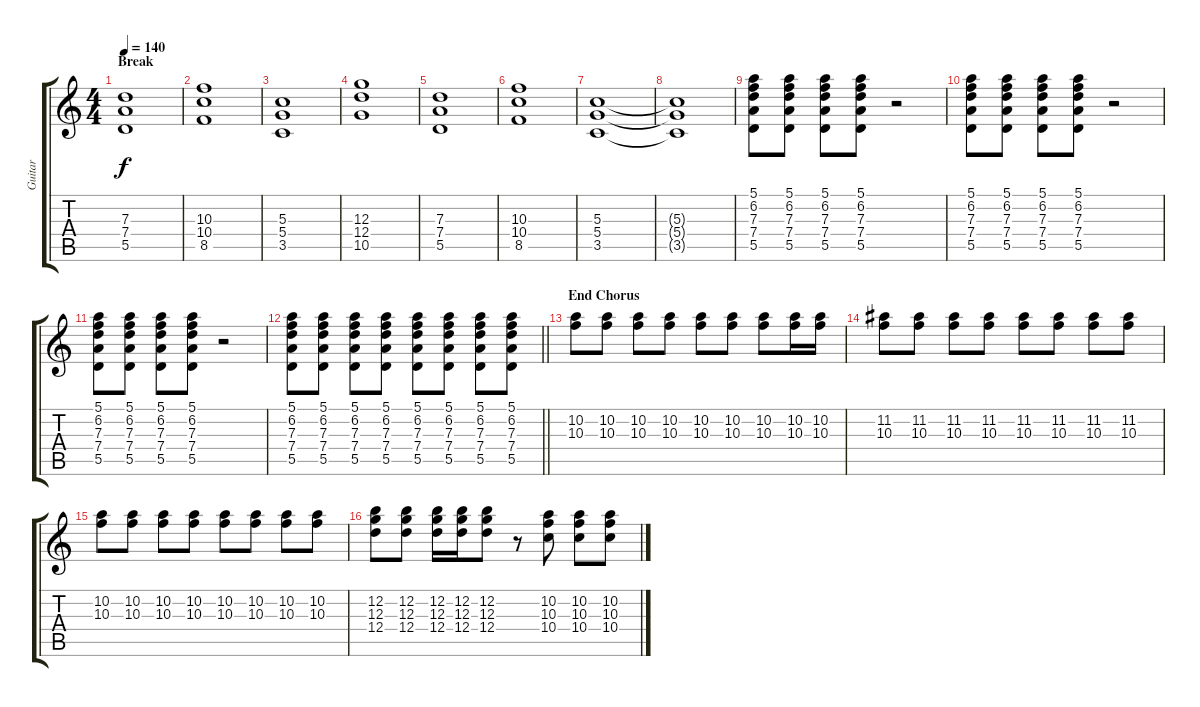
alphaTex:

\track ("Guitar " "Guitar ") {instrument distortionguitar}
\staff {score tabs}
\tuning (E4 B3 G3 D3 A2 E2) {hide}
\ts (4 4)
\section ("" "Break")
\tempo 140
\clef g2
\ks c
(7.3 7.4 5.5).1{dy f volume 12} |
(10.3 10.4 8.5).1 |
(5.3 5.4 3.5).1 |
(12.3 12.4 10.5).1 |
(7.3 7.4 5.5).1 |
(10.3 10.4 8.5).1 |
(5.3 5.4 3.5).1 |
(5.3{t} 5.4{t} 3.5{t}).1 |
(5.1 6.2 7.3 7.4 5.5).8 (5.1 6.2 7.3 7.4 5.5).8 (5.1 6.2 7.3 7.4 5.5).8 (5.1 6.2 7.3 7.4 5.5).8 r.2 |
(5.1 6.2 7.3 7.4 5.5).8 (5.1 6.2 7.3 7.4 5.5).8 (5.1 6.2 7.3 7.4 5.5).8 (5.1 6.2 7.3 7.4 5.5).8 r.2 |
(5.1 6.2 7.3 7.4 5.5).8 (5.1 6.2 7.3 7.4 5.5).8 (5.1 6.2 7.3 7.4 5.5).8 (5.1 6.2 7.3 7.4 5.5).8 r.2 |
\barLineRight lightlight
(5.1 6.2 7.3 7.4 5.5).8 (5.1 6.2 7.3 7.4 5.5).8 (5.1 6.2 7.3 7.4 5.5).8 (5.1 6.2 7.3 7.4 5.5).8 (5.1 6.2 7.3 7.4 5.5).8 (5.1 6.2 7.3 7.4 5.5).8 (5.1 6.2 7.3 7.4 5.5).8 (5.1 6.2 7.3 7.4 5.5).8 |
\section ("" "End Chorus")
(10.2 10.3).8 (10.2 10.3).8 (10.2 10.3).8 (10.2 10.3).8 (10.2 10.3).8 (10.2 10.3).8 (10.2 10.3).8 (10.2 10.3).16 (10.2 10.3).16 |
(11.2 10.3).8 (11.2 10.3).8 (11.2 10.3).8 (11.2 10.3).8 (11.2 10.3).8 (11.2 10.3).8 (11.2 10.3).8 (11.2 10.3).8 |
(10.2 10.3).8 (10.2 10.3).8 (10.2 10.3).8 (10.2 10.3).8 (10.2 10.3).8 (10.2 10.3).8 (10.2 10.3).8 (10.2 10.3).8 |
(12.2 12.3 12.4).8 (12.2 12.3 12.4).8 (12.2 12.3 12.4).16 (12.2 12.3 12.4).16 (12.2 12.3 12.4).8 r.8 (10.2 10.3 10.4).8 (10.2 10.3 10.4).8 (10.2 10.3 10.4).8
